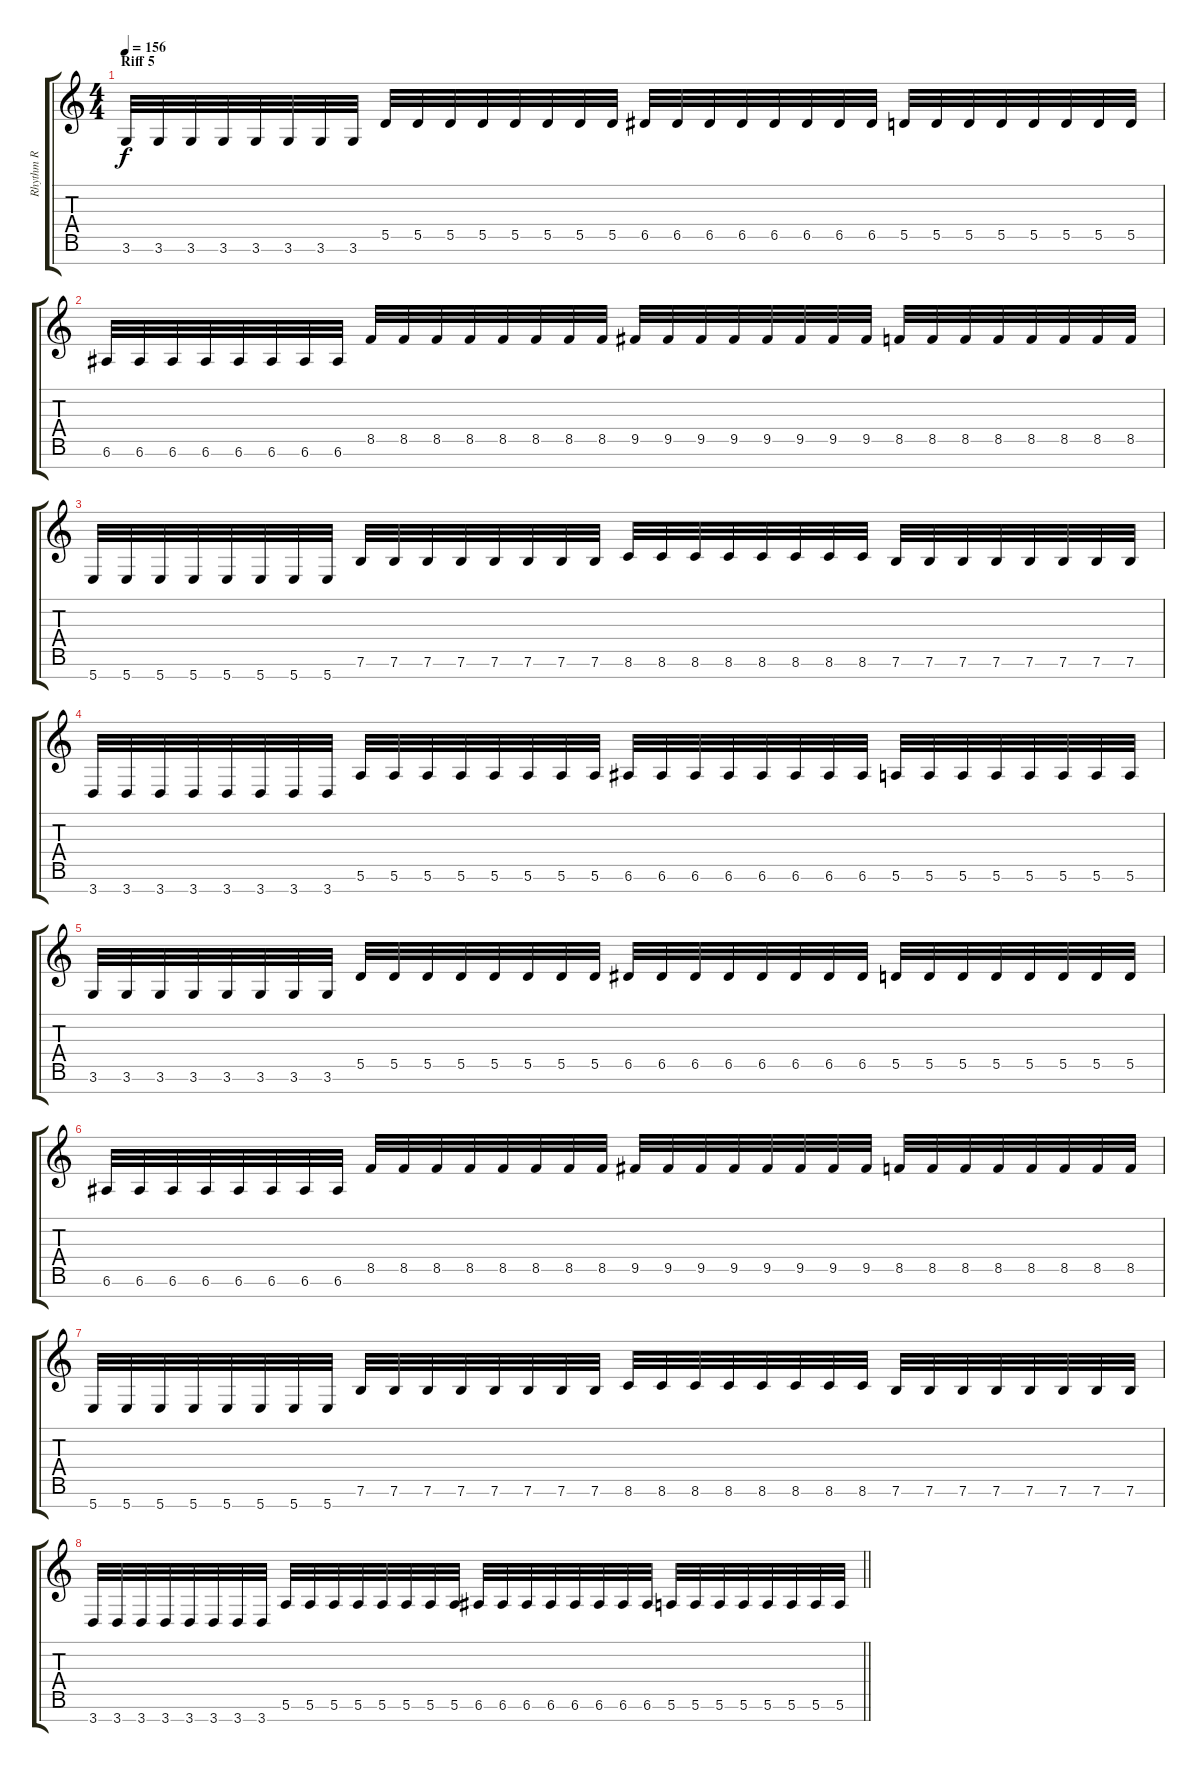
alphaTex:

\track ("Rhythm R" "Rhythm R") {instrument overdrivenguitar}
\staff {score tabs}
\tuning (E4 B3 G3 D3 A2 E2 B1) {hide}
\ts (4 4)
\section ("" "Riff 5")
\tempo 156
\clef g2
\ks c
3.6.32{dy f} 3.6.32 3.6.32 3.6.32 3.6.32 3.6.32 3.6.32 3.6.32 5.5.32 5.5.32 5.5.32 5.5.32 5.5.32 5.5.32 5.5.32 5.5.32 6.5.32 6.5.32 6.5.32 6.5.32 6.5.32 6.5.32 6.5.32 6.5.32 5.5.32 5.5.32 5.5.32 5.5.32 5.5.32 5.5.32 5.5.32 5.5.32 |
6.6.32 6.6.32 6.6.32 6.6.32 6.6.32 6.6.32 6.6.32 6.6.32 8.5.32 8.5.32 8.5.32 8.5.32 8.5.32 8.5.32 8.5.32 8.5.32 9.5.32 9.5.32 9.5.32 9.5.32 9.5.32 9.5.32 9.5.32 9.5.32 8.5.32 8.5.32 8.5.32 8.5.32 8.5.32 8.5.32 8.5.32 8.5.32 |
5.7.32 5.7.32 5.7.32 5.7.32 5.7.32 5.7.32 5.7.32 5.7.32 7.6.32 7.6.32 7.6.32 7.6.32 7.6.32 7.6.32 7.6.32 7.6.32 8.6.32 8.6.32 8.6.32 8.6.32 8.6.32 8.6.32 8.6.32 8.6.32 7.6.32 7.6.32 7.6.32 7.6.32 7.6.32 7.6.32 7.6.32 7.6.32 |
3.7.32 3.7.32 3.7.32 3.7.32 3.7.32 3.7.32 3.7.32 3.7.32 5.6.32 5.6.32 5.6.32 5.6.32 5.6.32 5.6.32 5.6.32 5.6.32 6.6.32 6.6.32 6.6.32 6.6.32 6.6.32 6.6.32 6.6.32 6.6.32 5.6.32 5.6.32 5.6.32 5.6.32 5.6.32 5.6.32 5.6.32 5.6.32 |
3.6.32 3.6.32 3.6.32 3.6.32 3.6.32 3.6.32 3.6.32 3.6.32 5.5.32 5.5.32 5.5.32 5.5.32 5.5.32 5.5.32 5.5.32 5.5.32 6.5.32 6.5.32 6.5.32 6.5.32 6.5.32 6.5.32 6.5.32 6.5.32 5.5.32 5.5.32 5.5.32 5.5.32 5.5.32 5.5.32 5.5.32 5.5.32 |
6.6.32 6.6.32 6.6.32 6.6.32 6.6.32 6.6.32 6.6.32 6.6.32 8.5.32 8.5.32 8.5.32 8.5.32 8.5.32 8.5.32 8.5.32 8.5.32 9.5.32 9.5.32 9.5.32 9.5.32 9.5.32 9.5.32 9.5.32 9.5.32 8.5.32 8.5.32 8.5.32 8.5.32 8.5.32 8.5.32 8.5.32 8.5.32 |
5.7.32 5.7.32 5.7.32 5.7.32 5.7.32 5.7.32 5.7.32 5.7.32 7.6.32 7.6.32 7.6.32 7.6.32 7.6.32 7.6.32 7.6.32 7.6.32 8.6.32 8.6.32 8.6.32 8.6.32 8.6.32 8.6.32 8.6.32 8.6.32 7.6.32 7.6.32 7.6.32 7.6.32 7.6.32 7.6.32 7.6.32 7.6.32 |
\barLineRight lightlight
3.7.32 3.7.32 3.7.32 3.7.32 3.7.32 3.7.32 3.7.32 3.7.32 5.6.32 5.6.32 5.6.32 5.6.32 5.6.32 5.6.32 5.6.32 5.6.32 6.6.32 6.6.32 6.6.32 6.6.32 6.6.32 6.6.32 6.6.32 6.6.32 5.6.32 5.6.32 5.6.32 5.6.32 5.6.32 5.6.32 5.6.32 5.6.32
